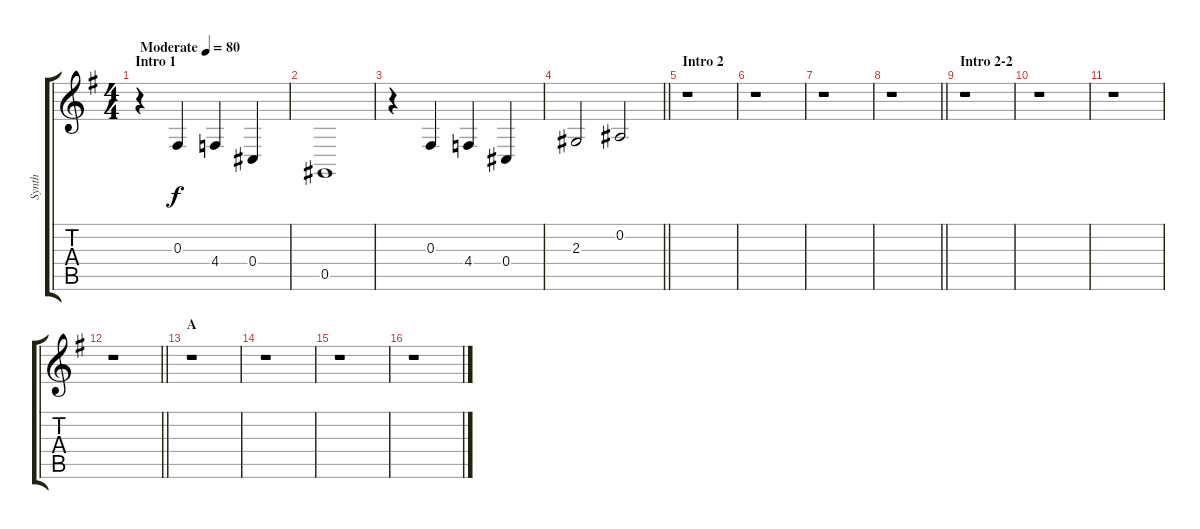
\track ("Synth" "Synth") {instrument lead3calliope}
\staff {score tabs}
\tuning (Eb4 Bb3 Gb3 Db3 Ab2 Eb2) {hide}
\ts (4 4)
\section ("" "Intro 1")
\tempo (80 "Moderate")
\clef g2
\ks g
r.4{dy f instrument lead3calliope} 0.3.4 4.4.4 0.4.4 |
0.5.1 |
r.4 0.3.4 4.4.4 0.4.4 |
\barLineRight lightlight
2.3.2 0.2.2 |
\section ("" "Intro 2")
r.1 |
r.1 |
r.1 |
\barLineRight lightlight
r.1 |
\section ("" "Intro 2-2")
r.1 |
r.1 |
r.1 |
\barLineRight lightlight
r.1 |
\section ("" "A")
r.1 |
r.1 |
r.1 |
r.1
